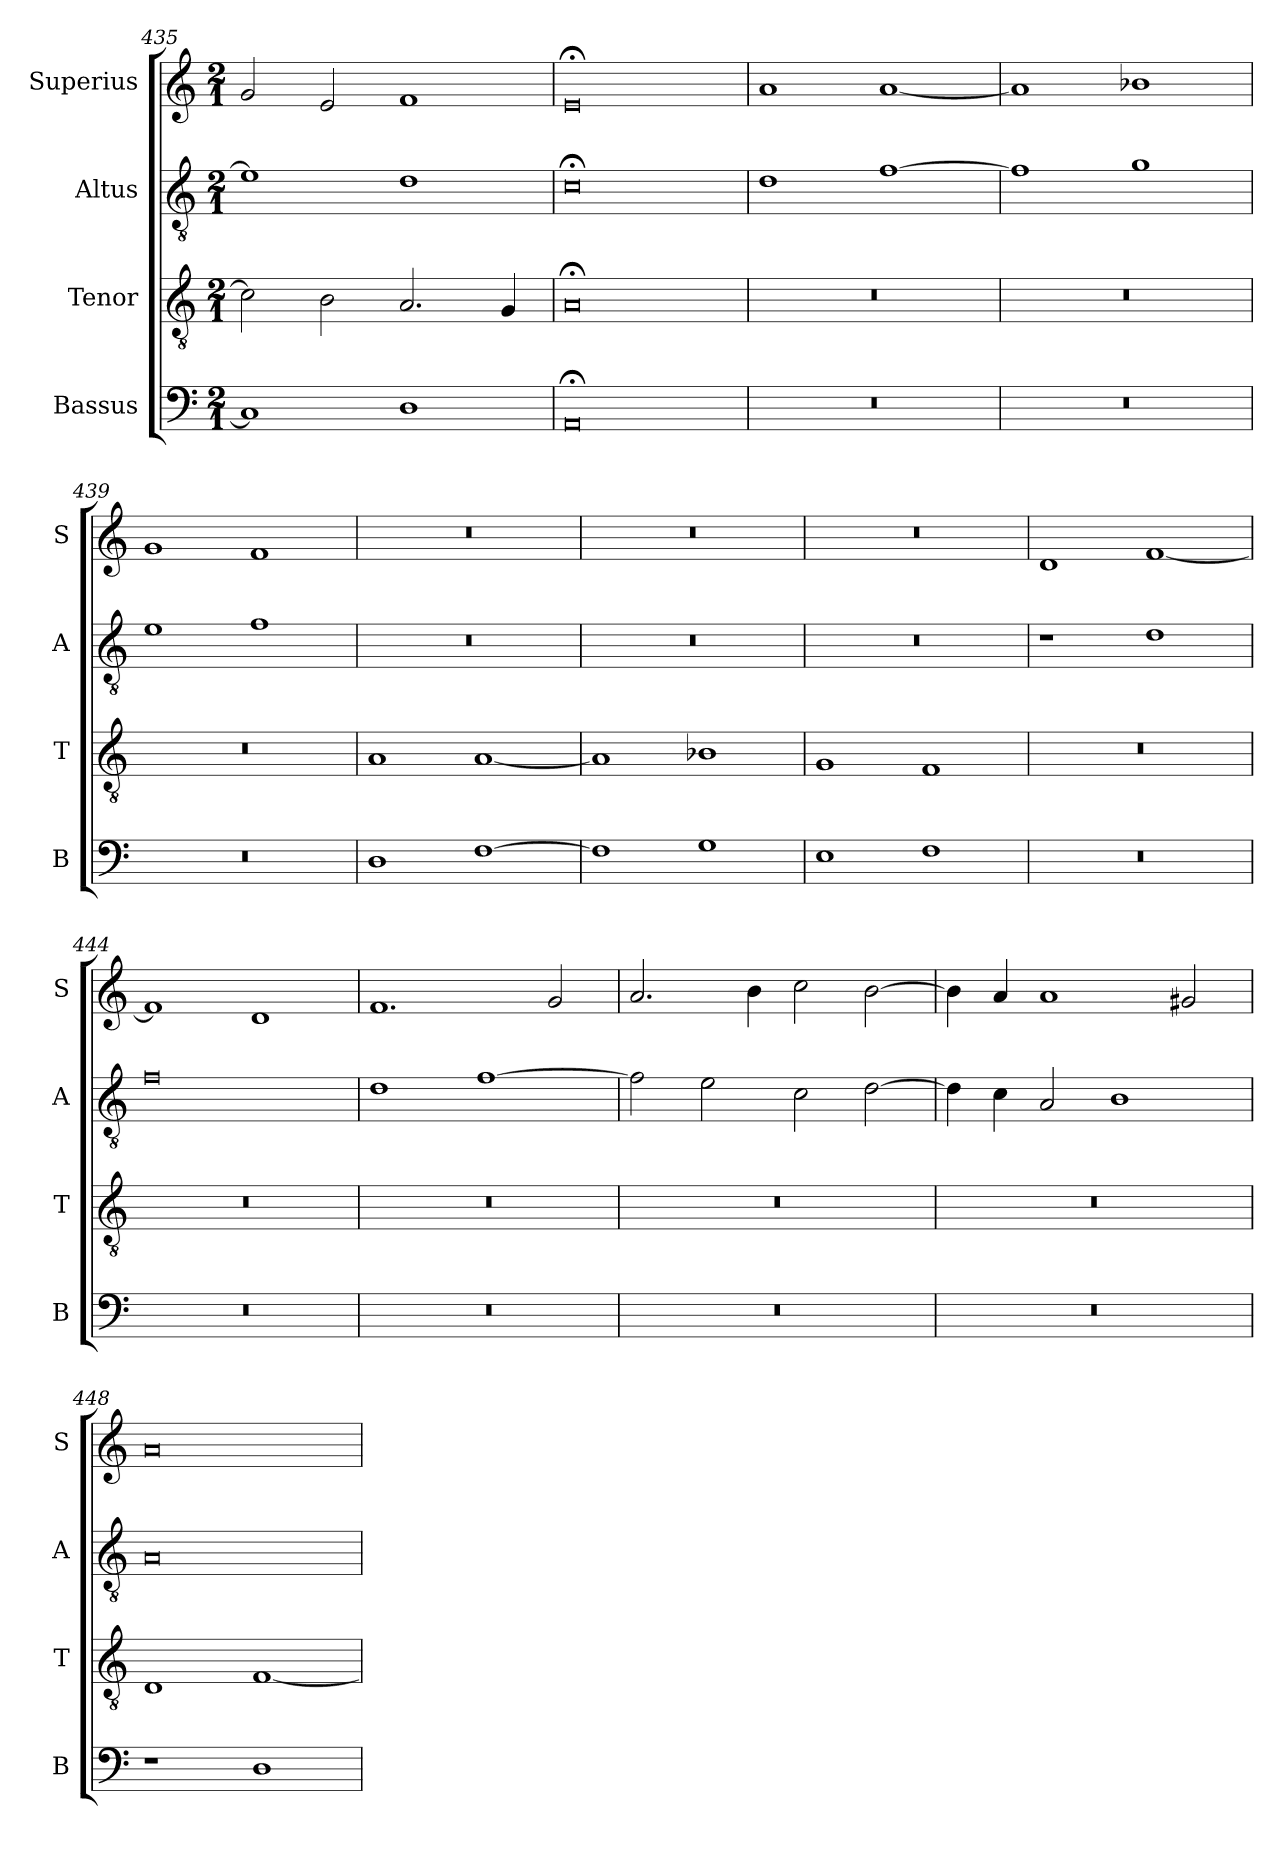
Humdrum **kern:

**kern	**kern	**kern	**kern
*part4	*part3	*part2	*part1
*staff4	*staff3	*staff2	*staff1
*I"Bassus	*I"Tenor	*I"Altus	*I"Superius
*I'B	*I'T	*I'A	*I'S
*clefF4	*clefGv2	*clefGv2	*clefG2
*k[]	*k[]	*k[]	*k[]
*M2/1	*M2/1	*M2/1	*M2/1
=435	=435	=435	=435
1C]	2c\]	1e]	2g/
.	2B\	.	2e/
1D	2.A/	1d	1f
.	4G/	.	.
=436	=436	=436	=436
0AA;<	0A;<	0c;<	0e;<
=437	=437	=437	=437
0r	0r	1d	1a
.	.	[1f	[1a
=438	=438	=438	=438
0r	0r	1f]	1a]
.	.	1g	1b-X
=439	=439	=439	=439
0r	0r	1e	1g
.	.	1f	1f
=440	=440	=440	=440
1D	1A	0r	0r
[1F	[1A	.	.
=441	=441	=441	=441
1F]	1A]	0r	0r
1G	1B-X	.	.
=442	=442	=442	=442
1E	1G	0r	0r
1F	1F	.	.
=443	=443	=443	=443
0r	0r	1r	1d
.	.	1d	[1f
=444	=444	=444	=444
0r	0r	0f	1f]
.	.	.	1d
=445	=445	=445	=445
0r	0r	1d	1.f
.	.	[1f	.
.	.	.	2g/
=446	=446	=446	=446
0r	0r	2f\]	2.a/
.	.	2e\	.
.	.	.	4b\
.	.	2c\	2cc\
.	.	[2d\	[2b\
=447	=447	=447	=447
0r	0r	4d\]	4b\]
.	.	4c\	4a/
.	.	2A/	1a
.	.	1B	.
.	.	.	2g#X/
=448	=448	=448	=448
1r	1D	0A	0a
1D	[1F	.	.
=	=	=	=
*-	*-	*-	*-
